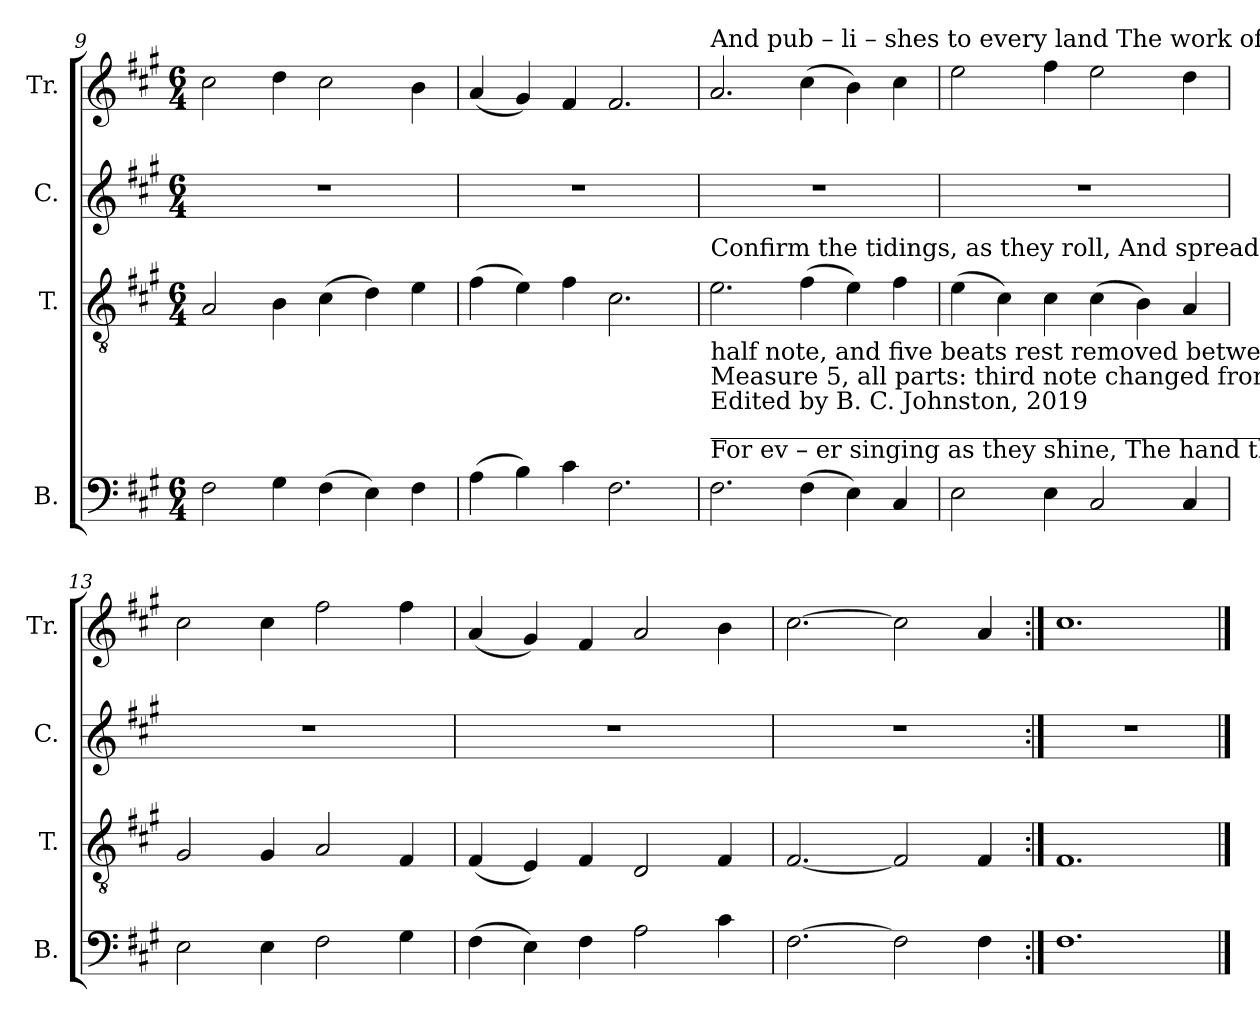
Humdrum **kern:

**kern	**kern	**kern	**kern
*part4	*part3	*part2	*part1
*staff4	*staff3	*staff2	*staff1
*I"B.	*I"T.	*I"C.	*I"Tr.
*I'B.	*I'T.	*I'C.	*I'Tr.
*clefF4	*clefGv2	*clefG2	*clefG2
*k[f#c#g#]	*k[f#c#g#]	*k[f#c#g#]	*k[f#c#g#]
*M6/4	*M6/4	*M6/4	*M6/4
=9	=9	=9	=9
2F#!\	2A!/	1.r	2cc#!\
4G#!\	4B!\	.	4dd!\
(>4F#!\	(>4c#!\	.	2cc#!\
4E!\)	4d!\)	.	.
4F#!\	4e!\	.	4b!\
=10	=10	=10	=10
(>4A!\	(>4f#!\	1.r	(<4a!/
4B!\)	4e!\)	.	4g#!/)
4c#!\	4f#!\	.	4f#!/
2.F#!\	2.c#!\	.	2.f#!/
!!LO:LB:g=z
=11	=11	=11	=11
!	!	!	!LO:TX:a:t=And pub – li – shes  to  every  land  The work of an almighty hand.
!	!LO:TX:a:t=Confirm the tidings, as they roll,  And spread the truth from pole to pole.	!	!
!LO:TX:a:t=For   ev  –  er  singing  as they shine, The hand that made us is divine.	!	!	!
!LO:TX:a:t=____________________________________________________________	!	!	!
!LO:TX:a:t=Edited by B. C. Johnston, 2019	!	!	!
!LO:TX:a:t=Measure 5, all parts&colon; third note changed from dotted-half note to	!	!	!
!LO:TX:a:t=half note, and five beats rest removed between third and fourth notes.	!	!	!
2.F#!\	2.e!\	1.r	2.a!/
(>4F#!\	(>4f#!\	.	(>4cc#!\
4E!\)	4e!\)	.	4b!\)
4C#!/	4f#!\	.	4cc#!\
=12	=12	=12	=12
2E!\	(>4e!\	1.r	2ee!\
.	4c#!\)	.	.
4E!\	4c#!\	.	4ff#!\
2C#!/	(>4c#!\	.	2ee!\
.	4B!\)	.	.
4C#!/	4A!/	.	4dd!\
=13	=13	=13	=13
2E!\	2G#!/	1.r	2cc#!\
4E!\	4G#!/	.	4cc#!\
2F#!\	2A!/	.	2ff#!\
4G#!\	4F#!/	.	4ff#!\
=14	=14	=14	=14
(>4F#!\	(<4F#!/	1.r	(<4a!/
4E!\)	4E!/)	.	4g#!/)
4F#!\	4F#!/	.	4f#!/
2A!\	2D!/	.	2a!/
4c#!\	4F#!/	.	4b!\
=15	=15	=15	=15
[2.F#!\	[2.F#!/	1.r	[2.cc#!\
2F#!\]	2F#!/]	.	2cc#!\]
4F#!\	4F#!/	.	4a!/
=16:|!	=16:|!	=16:|!	=16:|!
1.F#!	1.F#!	1.r	1.cc#!
==	==	==	==
*-	*-	*-	*-
